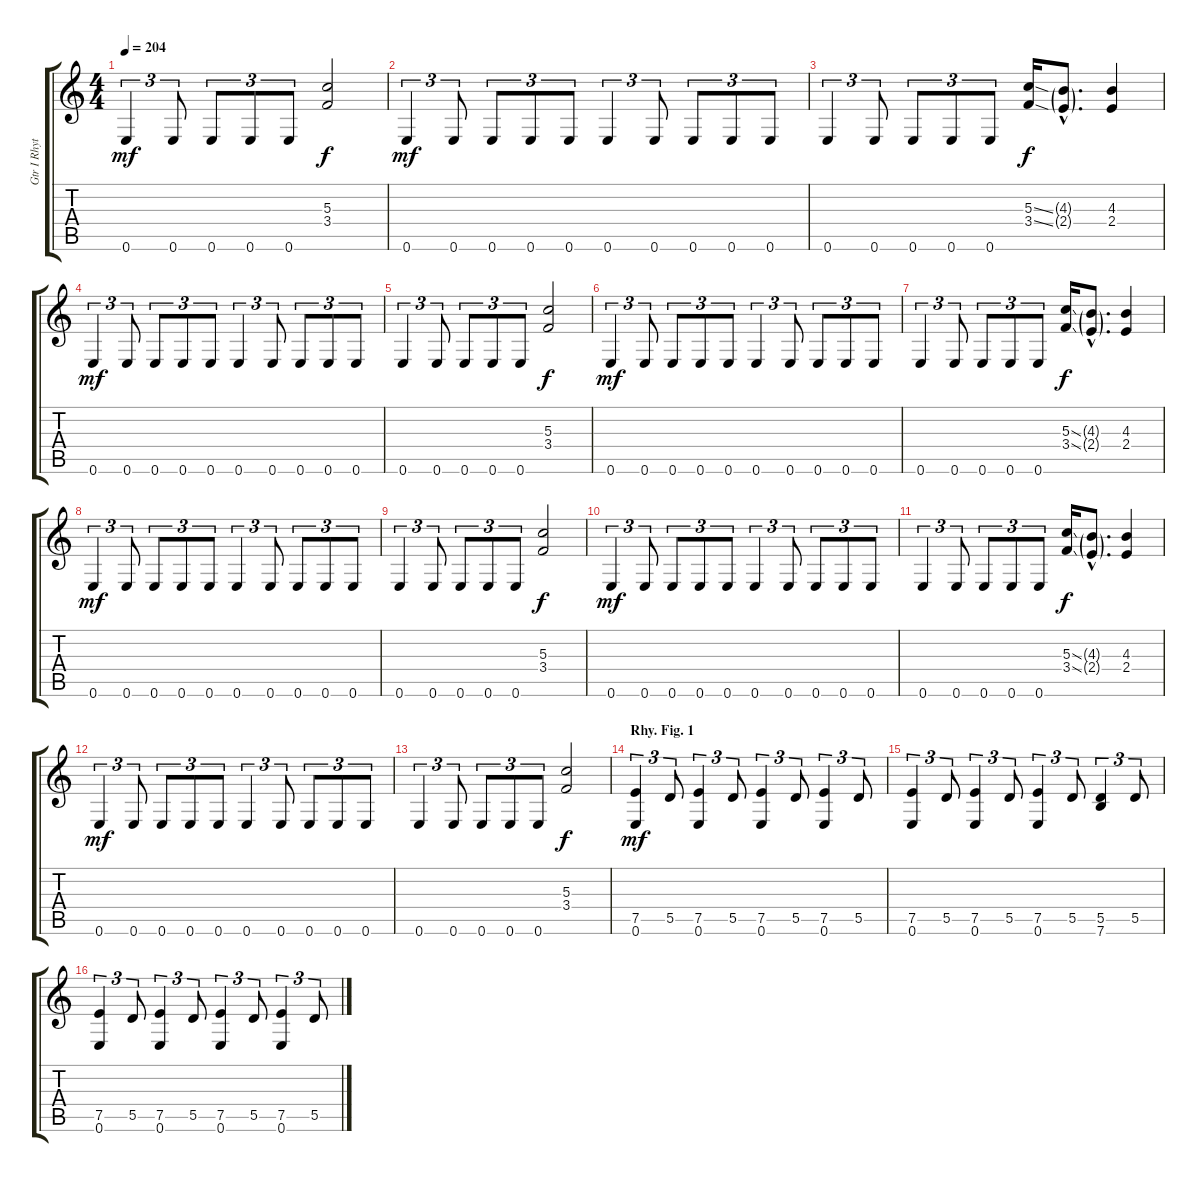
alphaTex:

\track ("Gtr I Rhytm" "Gtr I Rhyt") {instrument overdrivenguitar}
\staff {score tabs}
\tuning (E4 B3 G3 D3 A2 E2) {hide}
\ts (4 4)
\tempo 204
\clef g2
\ks c
0.6.4{tu (3 2) dy mf} 0.6.8{tu (3 2)} 0.6.8{tu (3 2)} 0.6.8{tu (3 2)} 0.6.8{tu (3 2)} (5.3 3.4).2{dy f} |
0.6.4{tu (3 2) dy mf} 0.6.8{tu (3 2)} 0.6.8{tu (3 2)} 0.6.8{tu (3 2)} 0.6.8{tu (3 2)} 0.6.4{tu (3 2)} 0.6.8{tu (3 2)} 0.6.8{tu (3 2)} 0.6.8{tu (3 2)} 0.6.8{tu (3 2)} |
0.6.4{tu (3 2)} 0.6.8{tu (3 2)} 0.6.8{tu (3 2)} 0.6.8{tu (3 2)} 0.6.8{tu (3 2)} (5.3{ss} 3.4{ss}).16{dy f} (4.3{g hac} 2.4{g hac}).8{d} (4.3 2.4).4 |
0.6.4{tu (3 2) dy mf} 0.6.8{tu (3 2)} 0.6.8{tu (3 2)} 0.6.8{tu (3 2)} 0.6.8{tu (3 2)} 0.6.4{tu (3 2)} 0.6.8{tu (3 2)} 0.6.8{tu (3 2)} 0.6.8{tu (3 2)} 0.6.8{tu (3 2)} |
0.6.4{tu (3 2)} 0.6.8{tu (3 2)} 0.6.8{tu (3 2)} 0.6.8{tu (3 2)} 0.6.8{tu (3 2)} (5.3 3.4).2{dy f} |
0.6.4{tu (3 2) dy mf} 0.6.8{tu (3 2)} 0.6.8{tu (3 2)} 0.6.8{tu (3 2)} 0.6.8{tu (3 2)} 0.6.4{tu (3 2)} 0.6.8{tu (3 2)} 0.6.8{tu (3 2)} 0.6.8{tu (3 2)} 0.6.8{tu (3 2)} |
0.6.4{tu (3 2)} 0.6.8{tu (3 2)} 0.6.8{tu (3 2)} 0.6.8{tu (3 2)} 0.6.8{tu (3 2)} (5.3{ss} 3.4{ss}).16{dy f} (4.3{g hac} 2.4{g hac}).8{d} (4.3 2.4).4 |
0.6.4{tu (3 2) dy mf} 0.6.8{tu (3 2)} 0.6.8{tu (3 2)} 0.6.8{tu (3 2)} 0.6.8{tu (3 2)} 0.6.4{tu (3 2)} 0.6.8{tu (3 2)} 0.6.8{tu (3 2)} 0.6.8{tu (3 2)} 0.6.8{tu (3 2)} |
0.6.4{tu (3 2)} 0.6.8{tu (3 2)} 0.6.8{tu (3 2)} 0.6.8{tu (3 2)} 0.6.8{tu (3 2)} (5.3 3.4).2{dy f} |
0.6.4{tu (3 2) dy mf} 0.6.8{tu (3 2)} 0.6.8{tu (3 2)} 0.6.8{tu (3 2)} 0.6.8{tu (3 2)} 0.6.4{tu (3 2)} 0.6.8{tu (3 2)} 0.6.8{tu (3 2)} 0.6.8{tu (3 2)} 0.6.8{tu (3 2)} |
0.6.4{tu (3 2)} 0.6.8{tu (3 2)} 0.6.8{tu (3 2)} 0.6.8{tu (3 2)} 0.6.8{tu (3 2)} (5.3{ss} 3.4{ss}).16{dy f} (4.3{g hac} 2.4{g hac}).8{d} (4.3 2.4).4 |
0.6.4{tu (3 2) dy mf} 0.6.8{tu (3 2)} 0.6.8{tu (3 2)} 0.6.8{tu (3 2)} 0.6.8{tu (3 2)} 0.6.4{tu (3 2)} 0.6.8{tu (3 2)} 0.6.8{tu (3 2)} 0.6.8{tu (3 2)} 0.6.8{tu (3 2)} |
0.6.4{tu (3 2)} 0.6.8{tu (3 2)} 0.6.8{tu (3 2)} 0.6.8{tu (3 2)} 0.6.8{tu (3 2)} (5.3 3.4).2{dy f} |
\section ("" "Rhy. Fig. 1")
(7.5 0.6).4{tu (3 2) dy mf} 5.5.8{tu (3 2)} (7.5 0.6).4{tu (3 2)} 5.5.8{tu (3 2)} (7.5 0.6).4{tu (3 2)} 5.5.8{tu (3 2)} (7.5 0.6).4{tu (3 2)} 5.5.8{tu (3 2)} |
(7.5 0.6).4{tu (3 2)} 5.5.8{tu (3 2)} (7.5 0.6).4{tu (3 2)} 5.5.8{tu (3 2)} (7.5 0.6).4{tu (3 2)} 5.5.8{tu (3 2)} (5.5 7.6).4{tu (3 2)} 5.5.8{tu (3 2)} |
(7.5 0.6).4{tu (3 2)} 5.5.8{tu (3 2)} (7.5 0.6).4{tu (3 2)} 5.5.8{tu (3 2)} (7.5 0.6).4{tu (3 2)} 5.5.8{tu (3 2)} (7.5 0.6).4{tu (3 2)} 5.5.8{tu (3 2)}
